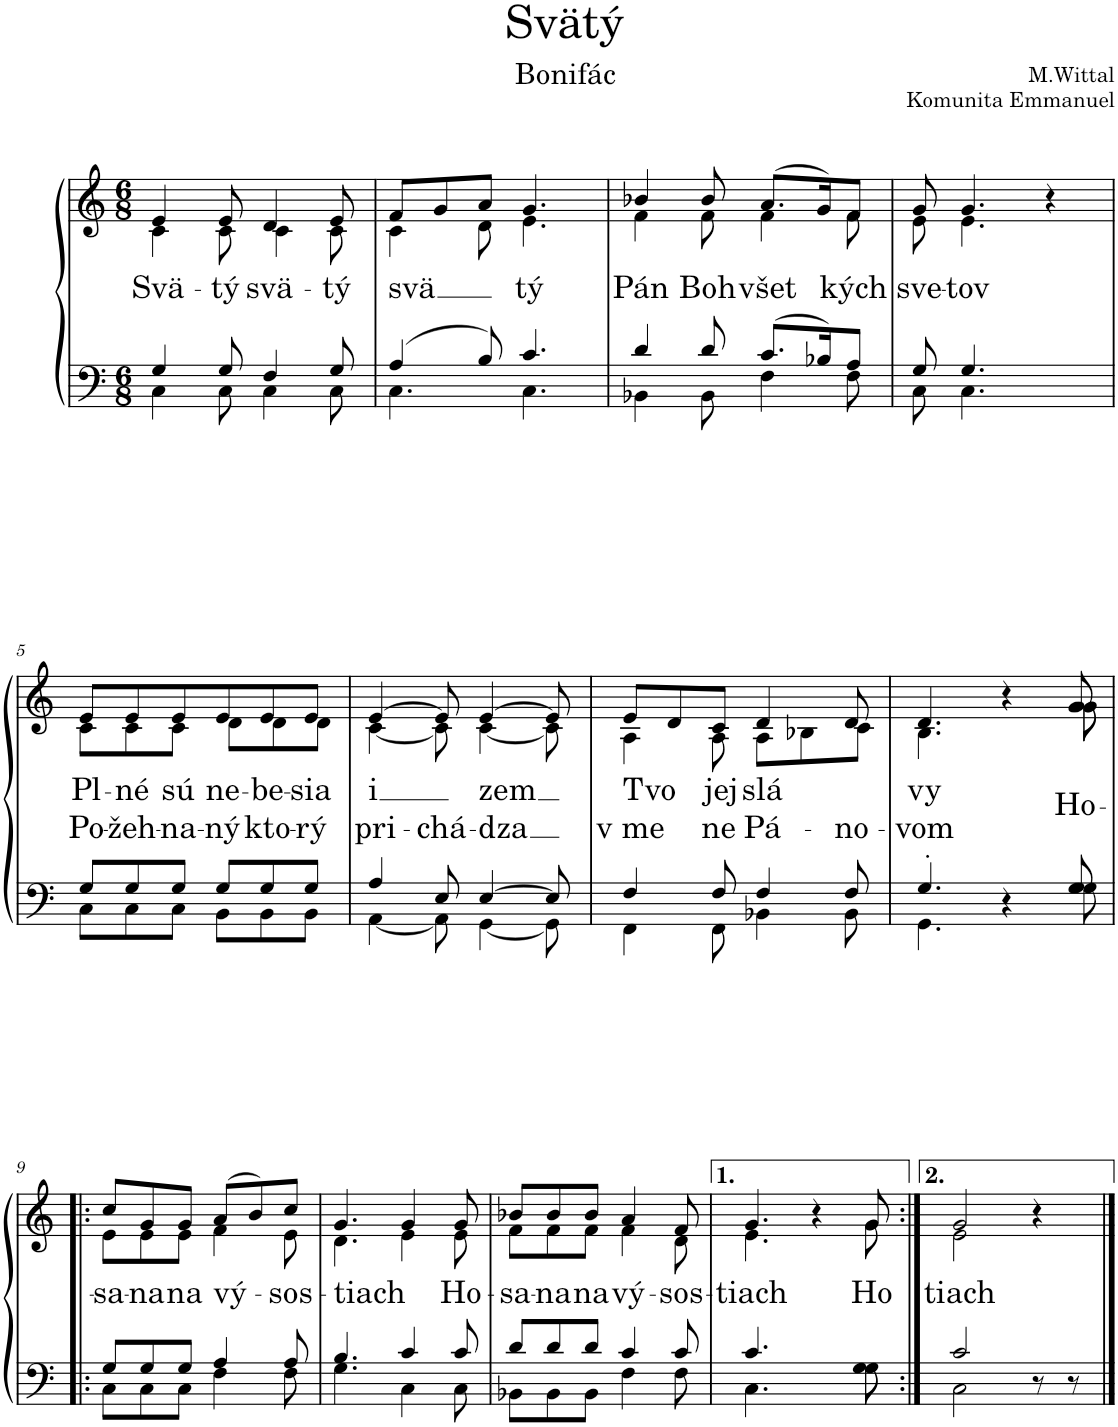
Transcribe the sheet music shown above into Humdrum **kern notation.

**kern	**kern	**text	**text
*part1	*part1	*part1	*part1
*staff2	*staff1	*staff1	*staff1
*I"Piano	*	*	*
*I'Pno.	*	*	*
*clefF4	*clefG2	*	*
*k[]	*k[]	*	*
*M6/8	*M6/8	*	*
=1	=1	=1	=1
*^	*	*	*
!	!	!	!LO:LY:b	!
*	*	*^	*	*
4G/	4C\	4e/	4c\	Svä-	.
!	!	!	!	!LO:LY:b	!
8G/	8C\	8e/	8c\	-tý	.
!	!	!	!	!LO:LY:b	!
4F/	4C\	4d/	4c\	svä-	.
!	!	!	!	!LO:LY:b	!
8G/	8C\	8e/	8c\	-tý	.
=2	=2	=2	=2	=2	=2
!	!	!	!	!LO:LY:b	!
4A/	4.C\	8f/L	4c\	svä	.
.	.	8g/	.	.	.
8B/	.	8a/J	8d\	.	.
!	!	!	!	!LO:LY:b	!
4.c/	4.C\	4.g/	4.e\	tý	.
=3	=3	=3	=3	=3	=3
!	!	!	!	!LO:LY:b	!
4d/	4BB-X\	4b-X/	4f\	Pán	.
!	!	!	!	!LO:LY:b	!
8d/	8BB-\	8b-/	8f\	Boh	.
!	!	!	!	!LO:LY:b	!
8.c/L	4F\	(>8.a/L	4f\	všet	.
16B-X/K	.	16g/K)	.	.	.
!	!	!	!	!LO:LY:b	!
8A/J	8F\	8f/J	8f\	-kých	.
=4	=4	=4	=4	=4	=4
!	!	!	!	!LO:LY:b	!
8G/	8C\	8g/	8e\	sve-	.
!	!	!	!	!LO:LY:b	!
4.G/	4.C\	4.g/	4.e\	-tov	.
4ryy	4ryy	4r	4ryy	.	.
!!LO:LB:g=z	!!
=5	=5	=5	=5	=5	=5
!	!	!	!	!LO:LY:b	!LO:LY:b
8G/L	8C\L	8e/L	8c\L	Pl-	Po-
!	!	!	!	!LO:LY:b	!LO:LY:b
8G/	8C\	8e/	8c\	-né	-žeh-
!	!	!	!	!LO:LY:b	!LO:LY:b
8G/J	8C\J	8e/	8c\J	sú	-na-
!	!	!	!	!LO:LY:b	!LO:LY:b
8G/L	8BB\L	8e/	8d\L	ne-	-ný
!	!	!	!	!LO:LY:b	!LO:LY:b
8G/	8BB\	8e/	8d\	-be-	kto-
!	!	!	!	!LO:LY:b	!LO:LY:b
8G/J	8BB\J	8e/J	8d\J	-sia	-rý
=6	=6	=6	=6	=6	=6
!	!	!	!	!LO:LY:b	!LO:LY:b
4A/	[4AA\	[4e/	[4c\	i	pri-
!	!	!	!	!	!LO:LY:b
8E/	8AA\]	8e/]	8c\]	.	-chá-
!	!	!	!	!LO:LY:b	!LO:LY:b
[4E/	[4GG\	[4e/	[4c\	zem	-dza
8E/]	8GG\]	8e/]	8c\]	.	.
=7	=7	=7	=7	=7	=7
!	!	!	!	!LO:LY:b	!LO:LY:b
4F/	4FF\	8e/L	4A\	Tvo	v me
.	.	8d/	.	.	.
!	!	!	!	!LO:LY:b	!LO:LY:b
8F/	8FF\	8c/J	8A\	jej	-ne
!	!	!	!	!LO:LY:b	!LO:LY:b
4F/	4BB-X\	4d/	8A\L	slá	Pá-
.	.	.	8B-X\	.	.
!	!	!	!	!	!LO:LY:b
8F/	8BB-\	8d/	8c\J	.	-no-
=8	=8	=8	=8	=8	=8
!	!	!	!	!LO:LY:b	!LO:LY:b
*	*	*	*^	*	*
4.G'/	4.GG\	4.d/	4.B\	8ryy	-vy	-vom
*	*	*	*v	*v	*	*
4r	4ryy	4r	4ryy	.	.
!	!	!	!	!LO:LY:b	!
*	*	*	*^	*	*
8G/	8G\ 8G\	8g/	8g\ 8g\	8g\	Ho-	.
!!LO:LB:g=z
=9!|:	=9!|:	=9!|:	=9!|:	=9!|:	=9!|:	=9!|:
!	!	!	!	!	!LO:LY:b	!
*	*	*	*v	*v	*	*
8G/L	8C\L	8cc/L	8e\L	-sa-	.
!	!	!	!	!LO:LY:b	!
8G/	8C\	8g/	8e\	-na	.
!	!	!	!	!LO:LY:b	!
8G/J	8C\J	8g/J	8e\J	na	.
!	!	!	!	!LO:LY:b	!
4A/	4F\	(>8a/L	4f\	vý-	.
.	.	8b/)	.	.	.
!	!	!	!	!LO:LY:b	!
8A/	8F\	8cc/J	8e\	-sos-	.
=10	=10	=10	=10	=10	=10
!	!	!	!	!LO:LY:b	!
4.B/	4.G\	4.g/	4.d\	-tiach	.
4c/	4C\	4g/	4e\	.	.
!	!	!	!	!LO:LY:b	!
8c/	8C\	8g/	8e\	Ho-	.
=11	=11	=11	=11	=11	=11
!	!	!	!	!LO:LY:b	!
8d/L	8BB-X\L	8b-X/L	8f\L	-sa-	.
!	!	!	!	!LO:LY:b	!
8d/	8BB-\	8b-/	8f\	-na	.
!	!	!	!	!LO:LY:b	!
8d/J	8BB-\J	8b-/J	8f\J	na	.
!	!	!	!	!LO:LY:b	!
4c/	4F\	4a/	4f\	vý-	.
!	!	!	!	!LO:LY:b	!
8c/	8F\	8f/	8d\	-sos-	.
=12	=12	=12	=12	=12	=12
!	!	!	!	!LO:LY:b	!
4.c/	4.C\	4.g/	4.e\	-tiach	.
4ryy	4ryy	4r	4ryy	.	.
!	!	!	!	!LO:LY:b	!
8G\	8G\	8g/	8g\	Ho	.
=13:|!	=13:|!	=13:|!	=13:|!	=13:|!	=13:|!
!	!	!	!	!LO:LY:b	!
2c/	2C\	2g/	2e\	tiach	.
8r	4ryy	4r	4ryy	.	.
8r	.	.	.	.	.
*v	*v	*	*	*	*
*	*v	*v	*	*
==	==	==	==
*-	*-	*-	*-
